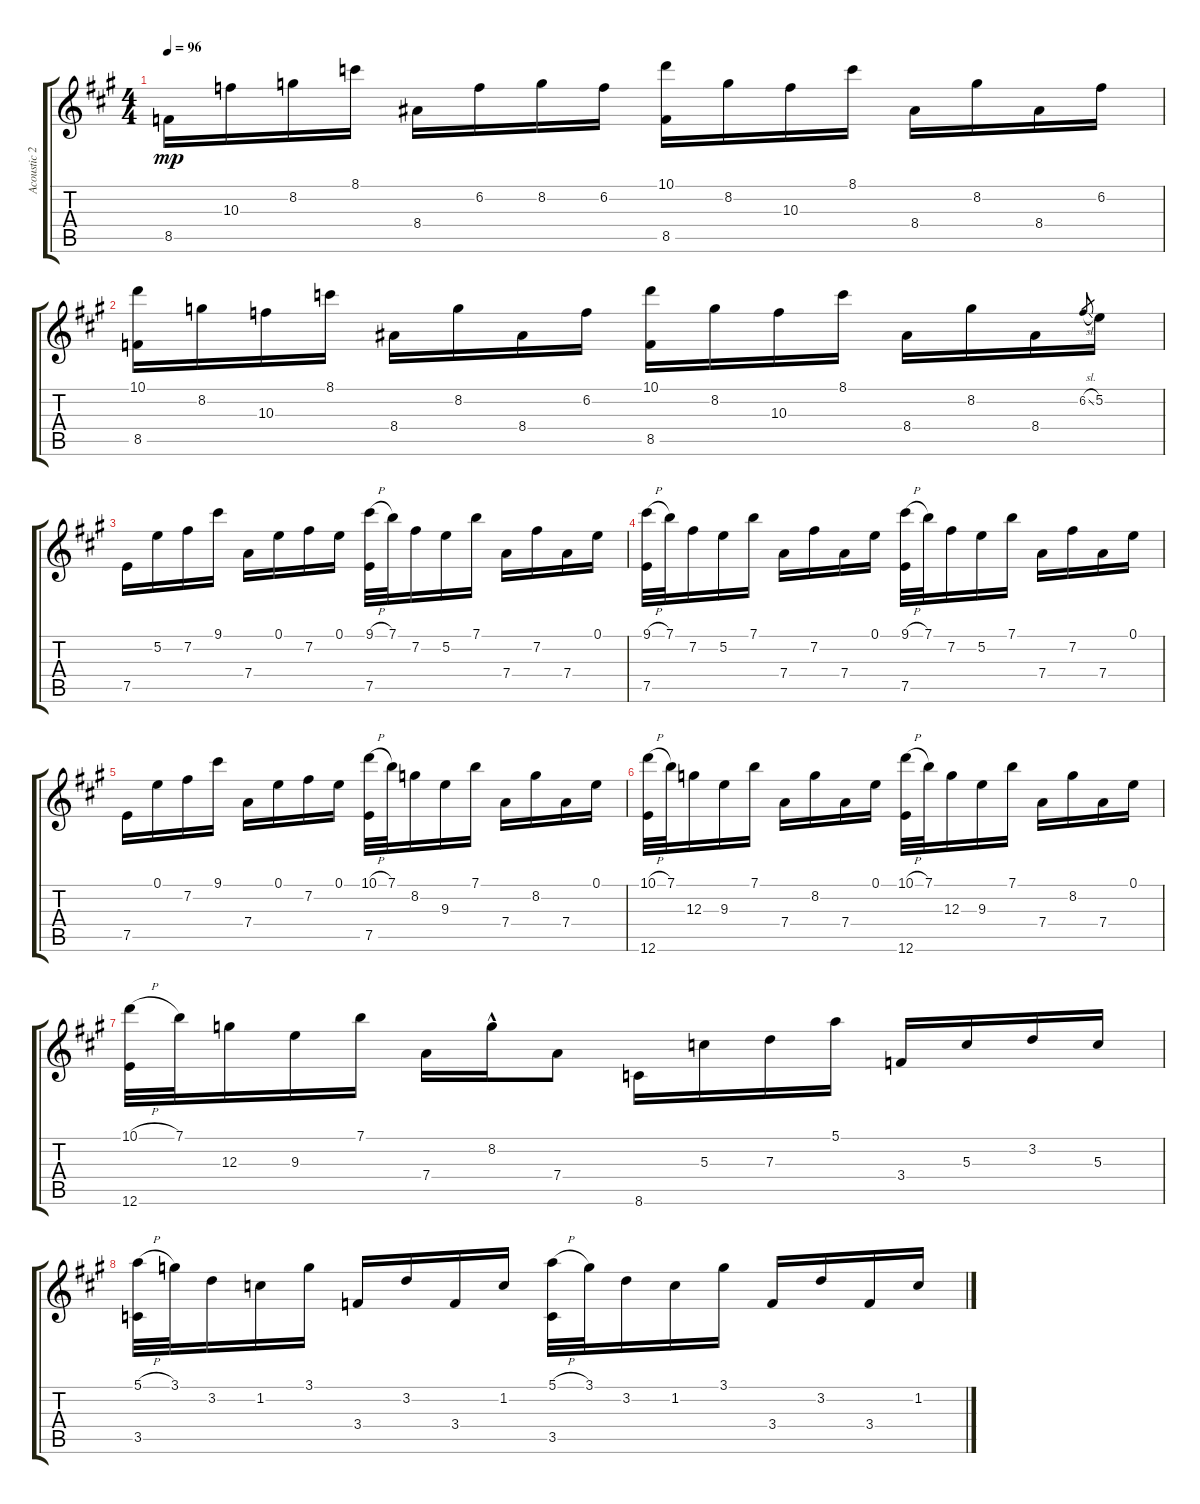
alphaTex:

\track ("Acoustic 2 - Criss Oliva" "Acoustic 2") {instrument acousticguitarsteel}
\staff {score tabs}
\tuning (E4 B3 G3 D3 A2 E2) {hide}
\ts (4 4)
\tempo 96
\clef g2
\ks a
8.5.16{dy mp} 10.3.16 8.2.16 8.1.16 8.4.16 6.2.16 8.2.16 6.2.16 (10.1 8.5).16 8.2.16 10.3.16 8.1.16 8.4.16 8.2.16 8.4.16 6.2.16 |
(10.1 8.5).16 8.2.16 10.3.16 8.1.16 8.4.16 8.2.16 8.4.16 6.2.16 (10.1 8.5).16 8.2.16 10.3.16 8.1.16 8.4.16 8.2.16 8.4.16 6.2{sl}.8{gr} 5.2.16 |
7.5.16 5.2.16 7.2.16 9.1.16 7.4.16 0.1.16 7.2.16 0.1.16 (9.1{h} 7.5).32 7.1.32 7.2.16 5.2.16 7.1.16 7.4.16 7.2.16 7.4.16 0.1.16 |
(9.1{h} 7.5).32 7.1.32 7.2.16 5.2.16 7.1.16 7.4.16 7.2.16 7.4.16 0.1.16 (9.1{h} 7.5).32 7.1.32 7.2.16 5.2.16 7.1.16 7.4.16 7.2.16 7.4.16 0.1.16 |
7.5.16 0.1.16 7.2.16 9.1.16 7.4.16 0.1.16 7.2.16 0.1.16 (10.1{h} 7.5).32 7.1.32 8.2.16 9.3.16 7.1.16 7.4.16 8.2.16 7.4.16 0.1.16 |
(10.1{h} 12.6).32 7.1.32 12.3.16 9.3.16 7.1.16 7.4.16 8.2.16 7.4.16 0.1.16 (10.1{h} 12.6).32 7.1.32 12.3.16 9.3.16 7.1.16 7.4.16 8.2.16 7.4.16 0.1.16 |
(10.1{h} 12.6).32 7.1.32 12.3.16 9.3.16 7.1.16 7.4.16 8.2{hac}.16 7.4.8 8.6.16 5.3.16 7.3.16 5.1.16 3.4.16 5.3.16 3.2.16 5.3.16 |
(5.1{h} 3.5).32 3.1.32 3.2.16 1.2.16 3.1.16 3.4.16 3.2.16 3.4.16 1.2.16 (5.1{h} 3.5).32 3.1.32 3.2.16 1.2.16 3.1.16 3.4.16 3.2.16 3.4.16 1.2.16
